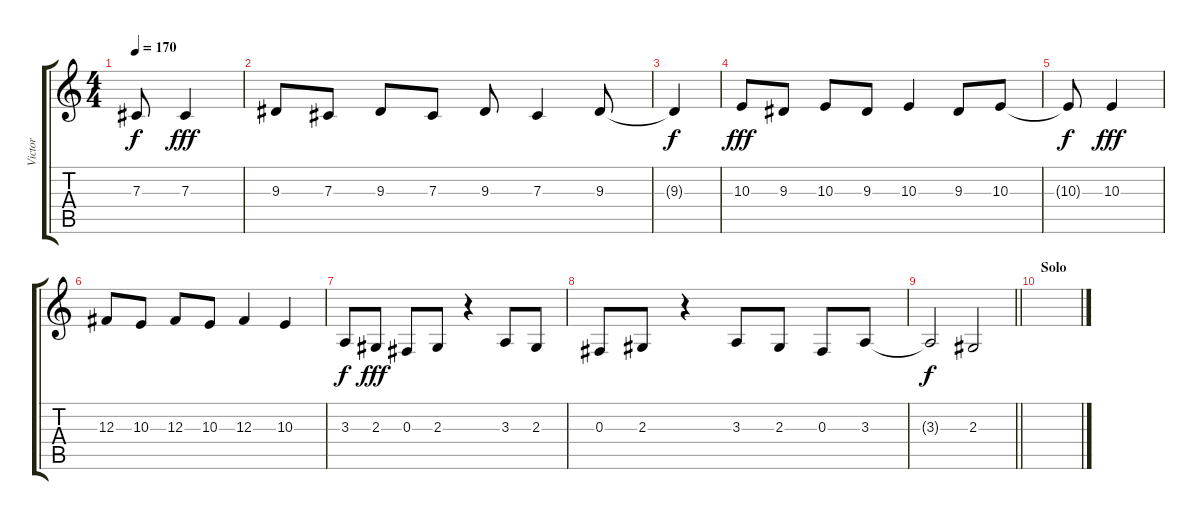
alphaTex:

\track ("Victor" "Victor") {instrument lead2sawtooth}
\staff {score tabs}
\tuning (Eb4 Bb3 Gb3 Db3 Ab2 Eb2) {hide}
\ts (4 4)
\tempo 170
\clef g2
\ks c
7.3{t}.8{dy f} 7.3.4{dy fff} |
9.3.8 7.3.8 9.3.8 7.3.8 9.3.8 7.3.4 9.3.8 |
9.3{t}.4{dy f} |
10.3.8{dy fff} 9.3.8 10.3.8 9.3.8 10.3.4 9.3.8 10.3.8 |
10.3{t}.8{dy f} 10.3.4{dy fff} |
12.3.8 10.3.8 12.3.8 10.3.8 12.3.4 10.3.4 |
3.3.8{dy f} 2.3.8{dy fff} 0.3.8 2.3.8 r.4 3.3.8 2.3.8 |
0.3.8 2.3.8 r.4 3.3.8 2.3.8 0.3.8 3.3.8 |
\barLineRight lightlight
3.3{t}.2{dy f} 2.3.2 |
\section ("" "Solo")
